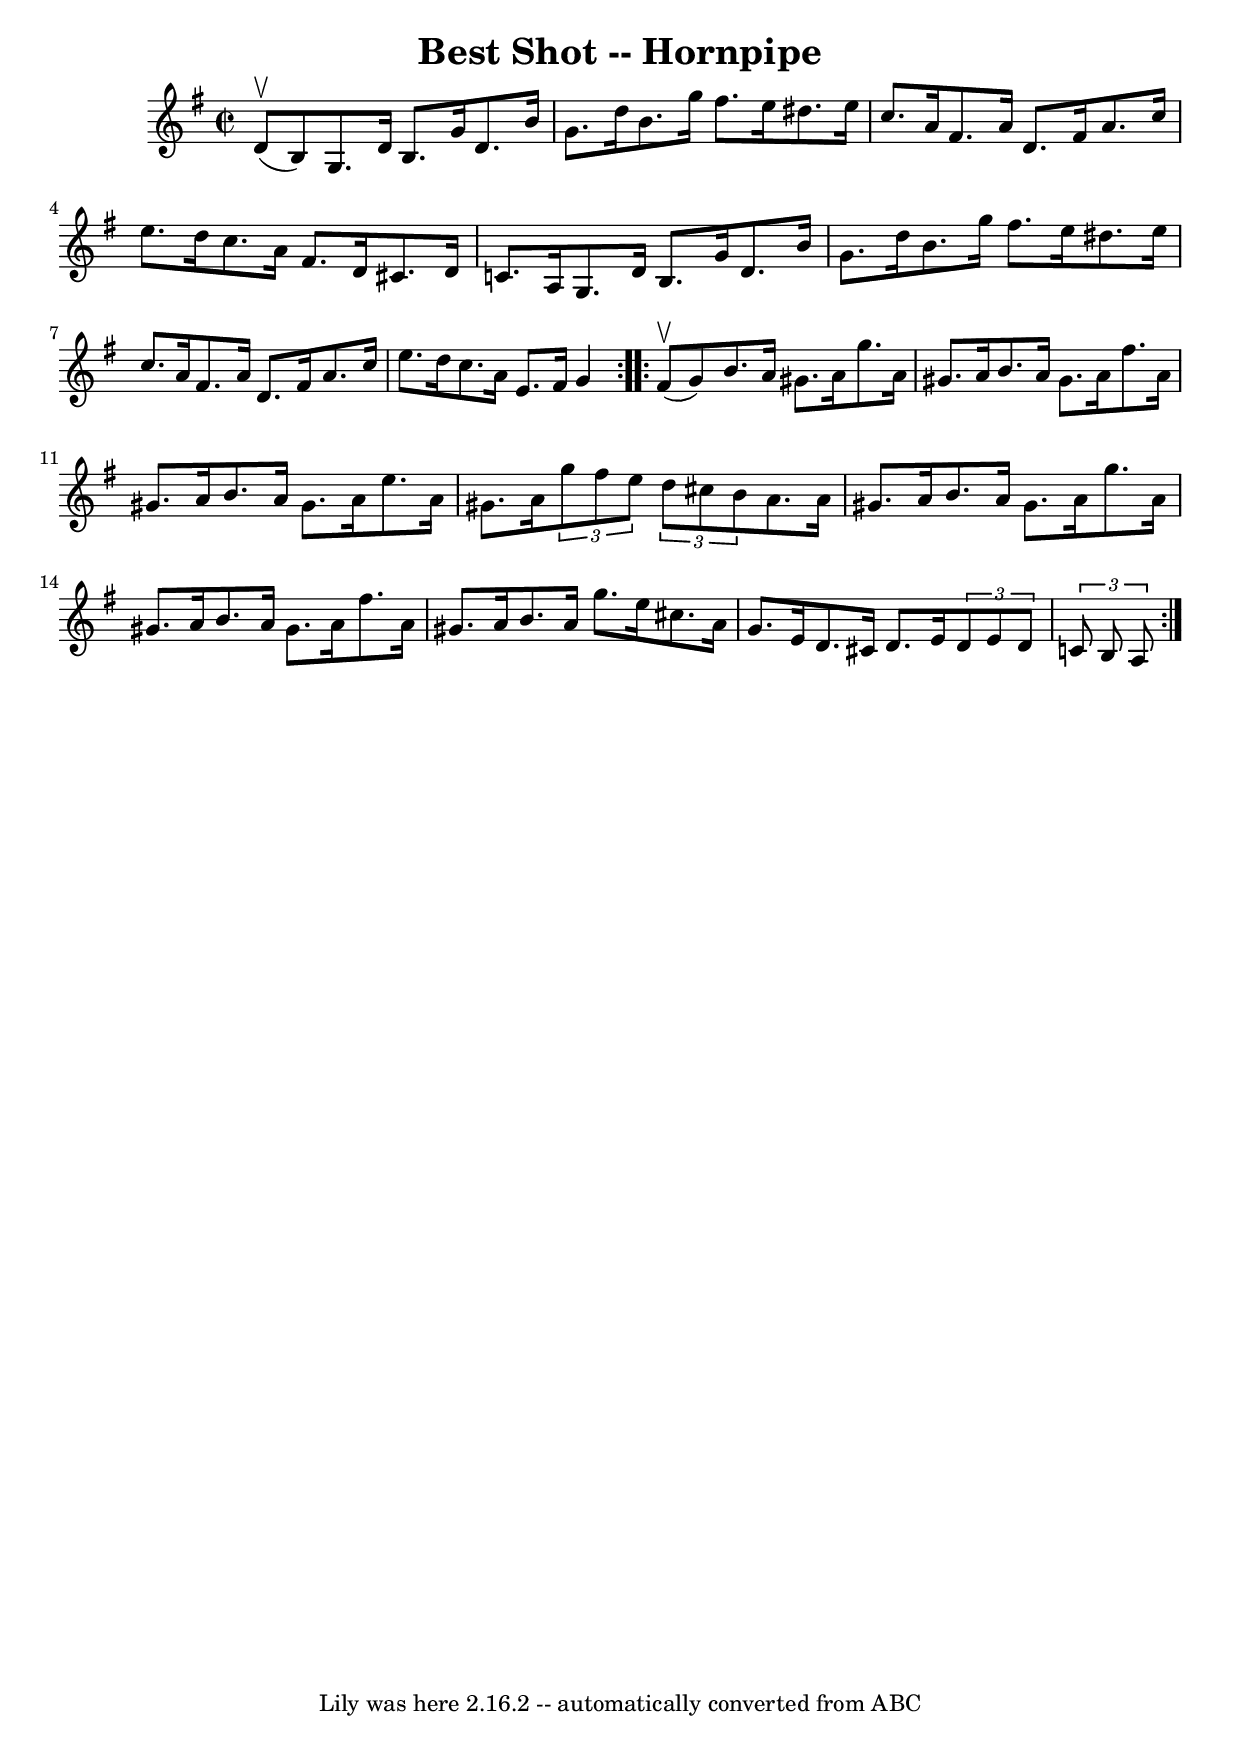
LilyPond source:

\version "2.7.40"
\include "Mammoth.ily"
\header {
	%% book = "Cole's 1000 Fiddle Tunes"
	crossRefNumber = "1"
	footnotes = ""
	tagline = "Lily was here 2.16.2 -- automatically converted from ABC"
	title = "Best Shot -- Hornpipe"
}
voicedefault =  {


\repeat volta 2 {
\override Staff.TimeSignature #'style = #'C
 \time 2/2 \key g \major d'8 (^\upbow b8) |
 g8. d'16    
b8. g'16 d'8. b'16 g'8. d''16  |
 b'8. g''16    
fis''8. e''16 dis''8. e''16 c''8. a'16  |
 fis'8.    
a'16 d'8. fis'16 a'8. c''16 e''8. d''16  |
 c''8.    
a'16 fis'8. d'16 cis'8. d'16 c'!8. a16  |
 g8.    
d'16 b8. g'16 d'8. b'16 g'8. d''16  |
 b'8. g''16  
 fis''8. e''16 dis''8. e''16 c''8. a'16  |
 fis'8.    
a'16 d'8. fis'16 a'8. c''16 e''8. d''16  |
 c''8.    
a'16 e'8. fis'16 g'4  }     \repeat volta 2 { fis'8 (^\upbow g'8 
) |
 b'8. a'16 gis'8. a'16 g''8. a'16 gis'8.    
a'16  |
 b'8. a'16 gis'8. a'16 fis''8. a'16 gis'8.    
a'16  |
 b'8. a'16 gis'8. a'16 e''8. a'16 gis'8.    
a'16  |
 \times 2/3 { g''8 fis''8 e''8  }   \times 2/3 { d''8   
 cis''8 b'8  } a'8. a'16 gis'8. a'16  |
 b'8. a'16   
 gis'8. a'16 g''8. a'16 gis'8. a'16  |
 b'8. a'16    
gis'8. a'16 fis''8. a'16 gis'8. a'16  |
 b'8. a'16  
 g''8. e''16 cis''8. a'16 g'8. e'16  |
 d'8. cis'16  
 d'8. e'16    \times 2/3 { d'8 e'8 d'8  }   \times 2/3 { c'!8    
b8 a8  } }   
}

\score{
    <<

	\context Staff="default"
	{
	    \voicedefault 
	}

    >>
	\layout {
	}
	\midi {}
}
